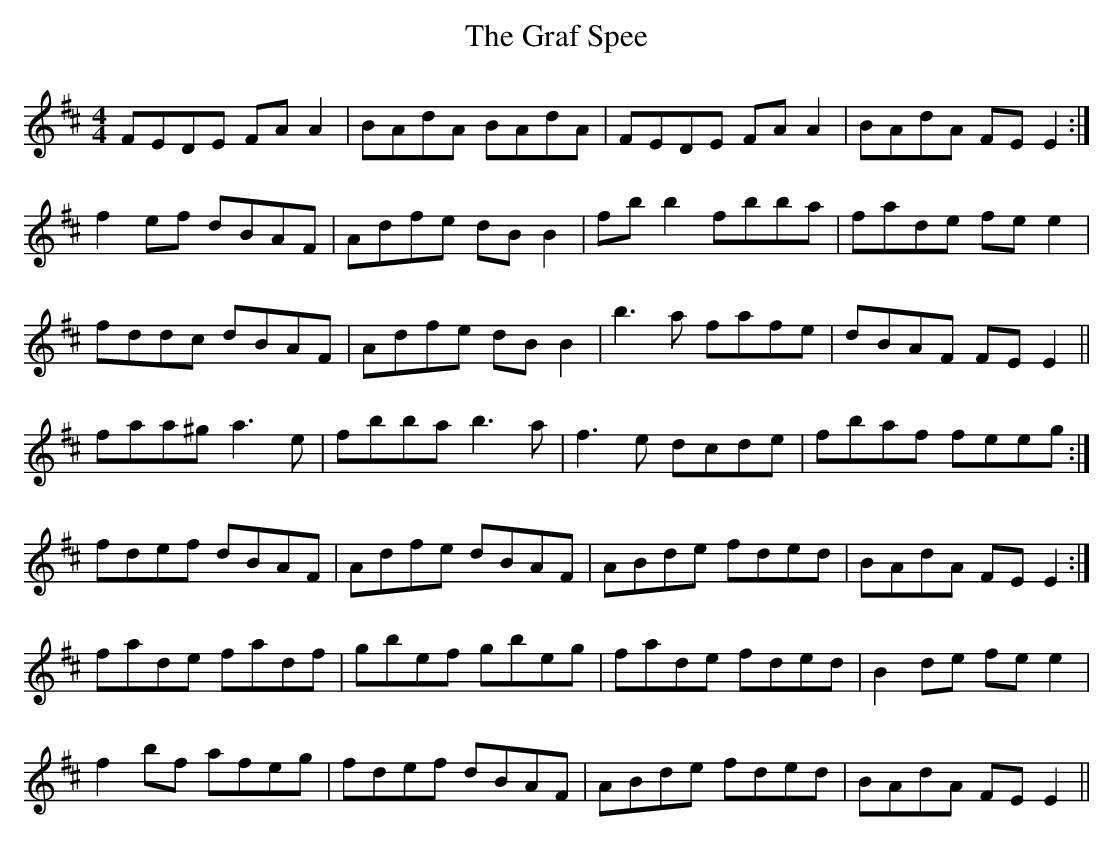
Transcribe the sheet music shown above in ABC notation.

X:1
T:The Graf Spee
M:4/4
L:1/8
K:D
FEDE FA A2|BAdA BAdA|FEDE FA A2|BAdA FE E2:|
f2ef dBAF|Adfe dB B2|fb b2 fbba|fade fe e2|
fddc dBAF|Adfe dB B2|b3a fafe|dBAF FE E2||
faa^g a3e|fbba b3a|f3e dcde|fbaf feeg:|
fdef dBAF|Adfe dBAF|ABde fded|BAdA FE E2:|
fade fadf|gbef gbeg|fade fded|B2de fe e2|
f2bf afeg|fdef dBAF|ABde fded|BAdA FE E2||
